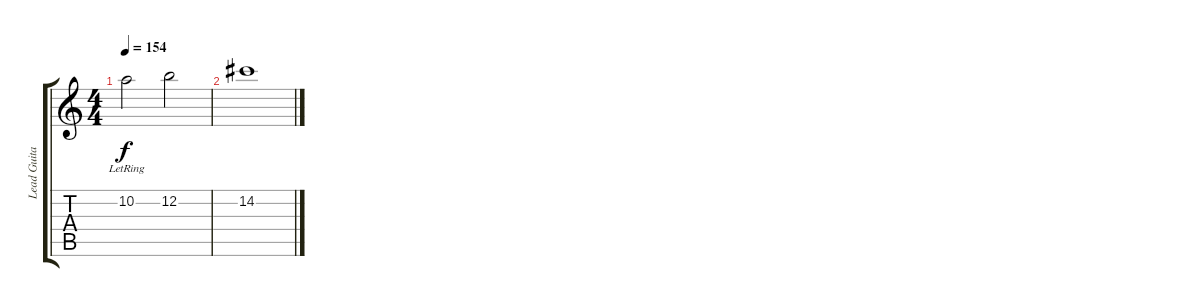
\track ("Lead Guitar 2" "Lead Guita") {instrument overdrivenguitar}
\staff {score tabs}
\tuning (E4 B3 G3 D3 A2 E2) {hide}
\ts (4 4)
\tempo 154
\clef g2
\ks c
10.2{lr}.2{dy f} 12.2.2 |
14.2.1
